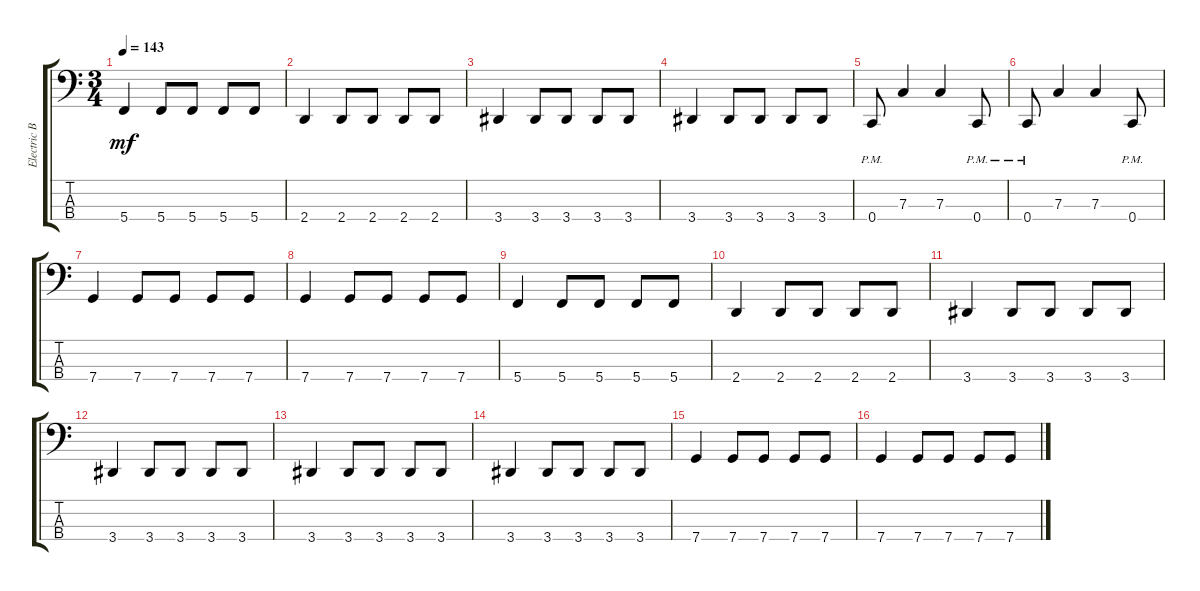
\track ("Electric Bass" "Electric B") {instrument electricbassfinger}
\staff {score tabs}
\tuning (Eb2 Bb1 F1 C1) {hide}
\ts (3 4)
\tempo 143
\clef f4
\ks c
5.4.4{dy mf} 5.4.8 5.4.8 5.4.8 5.4.8 |
2.4.4 2.4.8 2.4.8 2.4.8 2.4.8 |
3.4.4 3.4.8 3.4.8 3.4.8 3.4.8 |
3.4.4 3.4.8 3.4.8 3.4.8 3.4.8 |
0.4{pm}.8 7.3.4 7.3.4 0.4{pm}.8 |
0.4{pm}.8 7.3.4 7.3.4 0.4{pm}.8 |
7.4.4 7.4.8 7.4.8 7.4.8 7.4.8 |
7.4.4 7.4.8 7.4.8 7.4.8 7.4.8 |
5.4.4 5.4.8 5.4.8 5.4.8 5.4.8 |
2.4.4 2.4.8 2.4.8 2.4.8 2.4.8 |
3.4.4 3.4.8 3.4.8 3.4.8 3.4.8 |
3.4.4 3.4.8 3.4.8 3.4.8 3.4.8 |
3.4.4 3.4.8 3.4.8 3.4.8 3.4.8 |
3.4.4 3.4.8 3.4.8 3.4.8 3.4.8 |
7.4.4 7.4.8 7.4.8 7.4.8 7.4.8 |
7.4.4 7.4.8 7.4.8 7.4.8 7.4.8
